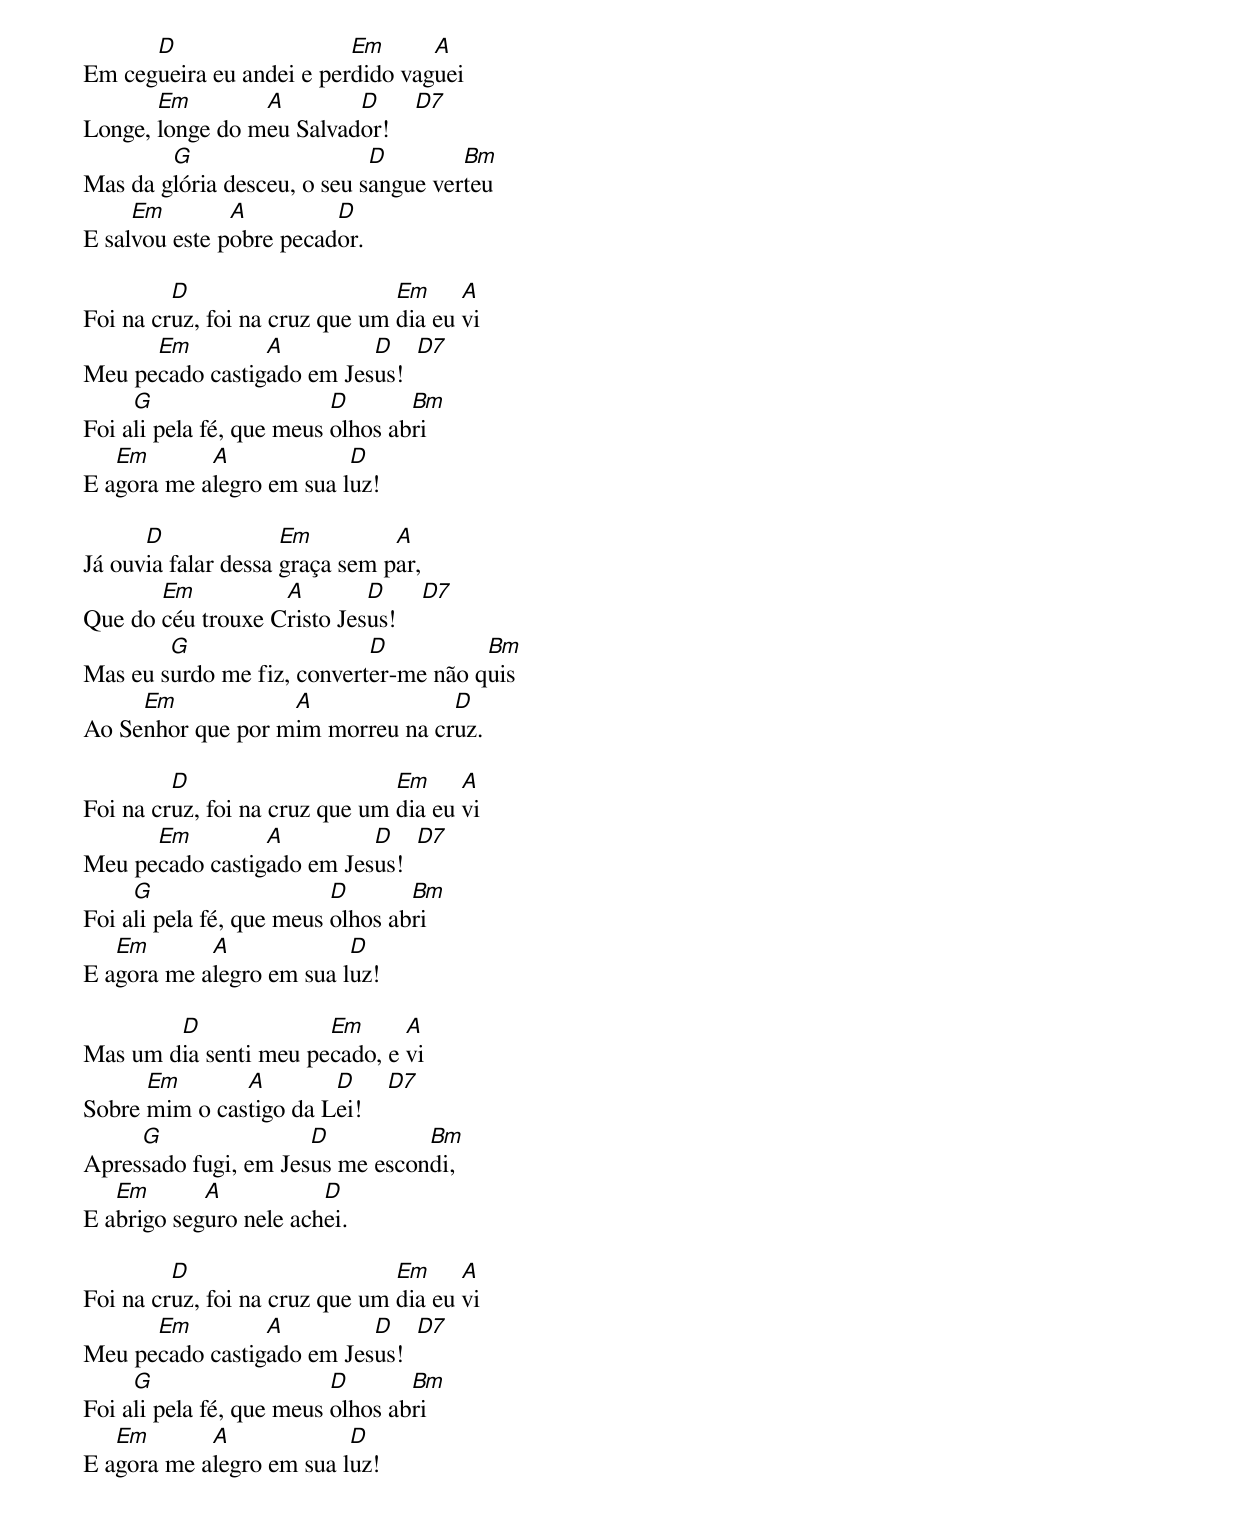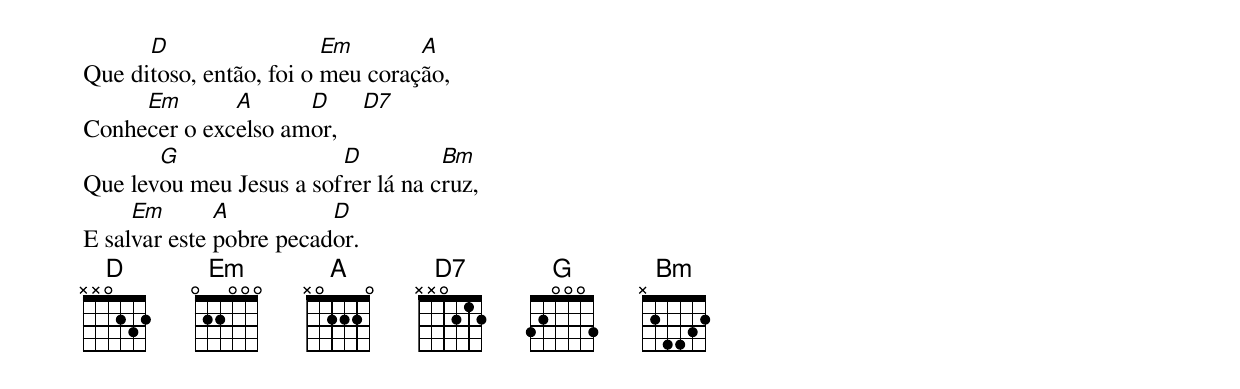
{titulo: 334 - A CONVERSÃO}
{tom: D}

Em ceg[D]ueira eu andei e per[Em]dido vag[A]uei
Longe, [Em]longe do m[A]eu Salvad[D]or!    [D7]
Mas da g[G]lória desceu, o seu s[D]angue ver[Bm]teu
E sal[Em]vou este p[A]obre pecad[D]or.

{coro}
Foi na cr[D]uz, foi na cruz que um [Em]dia eu [A]vi
Meu pe[Em]cado castig[A]ado em Jes[D]us!  [D7]
Foi a[G]li pela fé, que meus [D]olhos ab[Bm]ri
E a[Em]gora me a[A]legro em sua l[D]uz!
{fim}

Já ouv[D]ia falar dessa [Em]graça sem p[A]ar,
Que do [Em]céu trouxe C[A]risto Jes[D]us!    [D7]
Mas eu s[G]urdo me fiz, convert[D]er-me não q[Bm]uis
Ao Se[Em]nhor que por m[A]im morreu na cr[D]uz.

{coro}
Foi na cr[D]uz, foi na cruz que um [Em]dia eu [A]vi
Meu pe[Em]cado castig[A]ado em Jes[D]us!  [D7]
Foi a[G]li pela fé, que meus [D]olhos ab[Bm]ri
E a[Em]gora me a[A]legro em sua l[D]uz!
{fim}

Mas um d[D]ia senti meu pe[Em]cado, e [A]vi
Sobre [Em]mim o cas[A]tigo da L[D]ei!    [D7]
Apres[G]sado fugi, em Jes[D]us me escon[Bm]di,
E a[Em]brigo seg[A]uro nele ach[D]ei.

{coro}
Foi na cr[D]uz, foi na cruz que um [Em]dia eu [A]vi
Meu pe[Em]cado castig[A]ado em Jes[D]us!  [D7]
Foi a[G]li pela fé, que meus [D]olhos ab[Bm]ri
E a[Em]gora me a[A]legro em sua l[D]uz!
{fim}

Que di[D]toso, então, foi o [Em]meu coraç[A]ão,
Conhe[Em]cer o exc[A]elso am[D]or,    [D7]
Que lev[G]ou meu Jesus a sof[D]rer lá na c[Bm]ruz,
E sal[Em]var este [A]pobre pecad[D]or.
